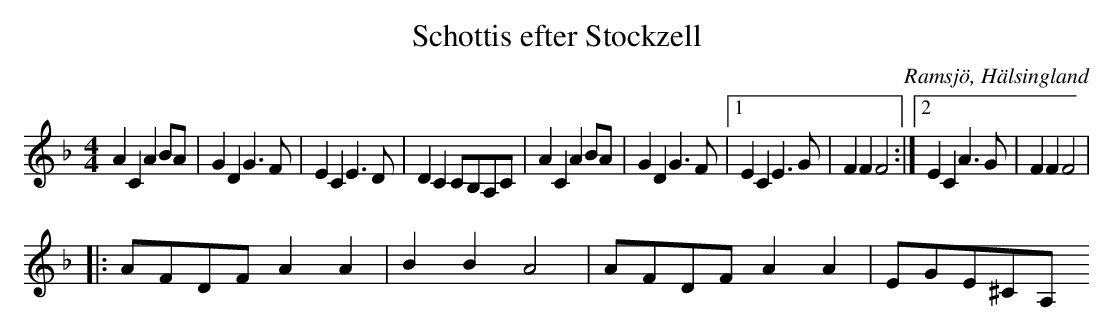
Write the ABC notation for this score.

X:1
T: Schottis efter Stockzell
O: Ramsjö, Hälsingland
M: 4/4
L: 1/8
K: F
A2 C2 A2 BA|G2 D2 G2>F2|E2 C2 E2>D2|D2 C2 CB,A,C|A2 C2 A2 BA|G2 D2 G2>F2|1 E2 C2 E2>G2|F2 F2 F4:|2 E2 C2 A2>G2|F2 F2 F4|
|:AFDF A2 A2| B2 B2 A4|AFDF A2 A2|EGE^CA,
